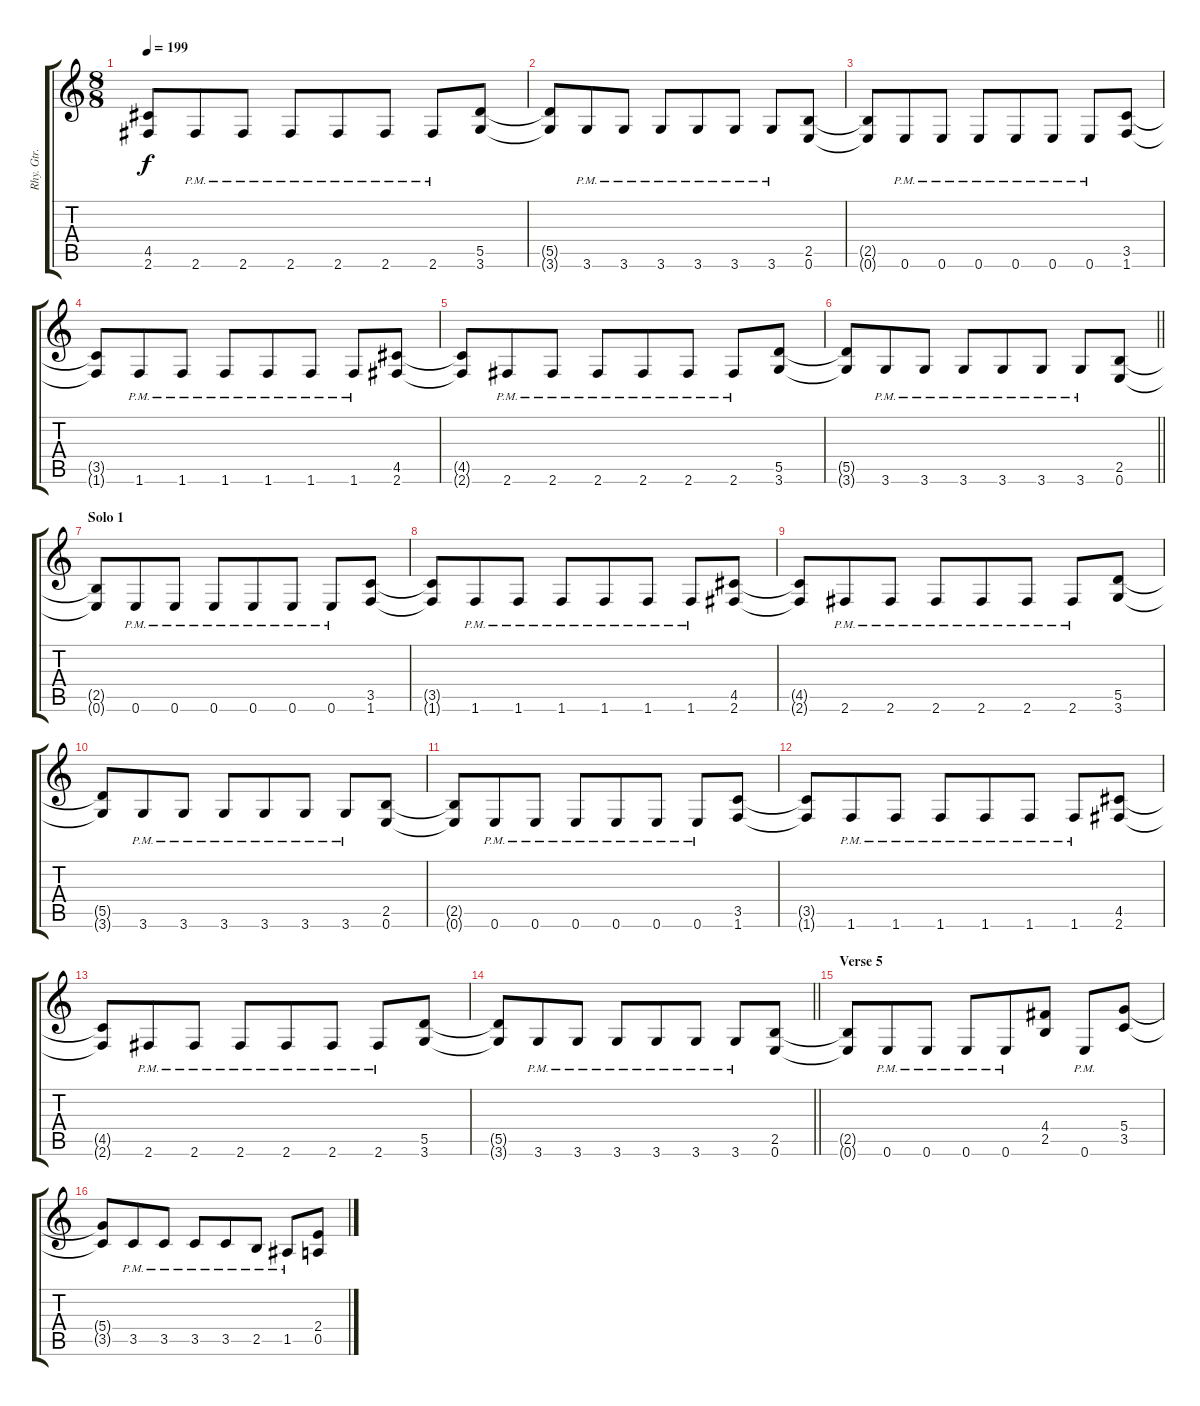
\track ("Rhy. Gtr. 1" "Rhy. Gtr. ") {instrument distortionguitar}
\staff {score tabs}
\tuning (E4 B3 G3 D3 A2 E2) {hide}
\ts (8 8)
\tempo 199
\clef g2
\ks c
(4.5{t} 2.6{t}).8{dy f} 2.6{pm}.8 2.6{pm}.8 2.6{pm}.8 2.6{pm}.8 2.6{pm}.8 2.6{pm}.8 (5.5 3.6).8 |
(5.5{t} 3.6{t}).8 3.6{pm}.8 3.6{pm}.8 3.6{pm}.8 3.6{pm}.8 3.6{pm}.8 3.6{pm}.8 (2.5 0.6).8 |
(2.5{t} 0.6{t}).8 0.6{pm}.8 0.6{pm}.8 0.6{pm}.8 0.6{pm}.8 0.6{pm}.8 0.6{pm}.8 (3.5 1.6).8 |
(3.5{t} 1.6{t}).8 1.6{pm}.8 1.6{pm}.8 1.6{pm}.8 1.6{pm}.8 1.6{pm}.8 1.6{pm}.8 (4.5 2.6).8 |
(4.5{t} 2.6{t}).8 2.6{pm}.8 2.6{pm}.8 2.6{pm}.8 2.6{pm}.8 2.6{pm}.8 2.6{pm}.8 (5.5 3.6).8 |
\barLineRight lightlight
(5.5{t} 3.6{t}).8 3.6{pm}.8 3.6{pm}.8 3.6{pm}.8 3.6{pm}.8 3.6{pm}.8 3.6{pm}.8 (2.5 0.6).8 |
\section ("" "Solo 1")
(2.5{t} 0.6{t}).8 0.6{pm}.8 0.6{pm}.8 0.6{pm}.8 0.6{pm}.8 0.6{pm}.8 0.6{pm}.8 (3.5 1.6).8 |
(3.5{t} 1.6{t}).8 1.6{pm}.8 1.6{pm}.8 1.6{pm}.8 1.6{pm}.8 1.6{pm}.8 1.6{pm}.8 (4.5 2.6).8 |
(4.5{t} 2.6{t}).8 2.6{pm}.8 2.6{pm}.8 2.6{pm}.8 2.6{pm}.8 2.6{pm}.8 2.6{pm}.8 (5.5 3.6).8 |
(5.5{t} 3.6{t}).8 3.6{pm}.8 3.6{pm}.8 3.6{pm}.8 3.6{pm}.8 3.6{pm}.8 3.6{pm}.8 (2.5 0.6).8 |
(2.5{t} 0.6{t}).8 0.6{pm}.8 0.6{pm}.8 0.6{pm}.8 0.6{pm}.8 0.6{pm}.8 0.6{pm}.8 (3.5 1.6).8 |
(3.5{t} 1.6{t}).8 1.6{pm}.8 1.6{pm}.8 1.6{pm}.8 1.6{pm}.8 1.6{pm}.8 1.6{pm}.8 (4.5 2.6).8 |
(4.5{t} 2.6{t}).8 2.6{pm}.8 2.6{pm}.8 2.6{pm}.8 2.6{pm}.8 2.6{pm}.8 2.6{pm}.8 (5.5 3.6).8 |
\barLineRight lightlight
(5.5{t} 3.6{t}).8 3.6{pm}.8 3.6{pm}.8 3.6{pm}.8 3.6{pm}.8 3.6{pm}.8 3.6{pm}.8 (2.5 0.6).8 |
\section ("" "Verse 5")
(2.5{t} 0.6{t}).8 0.6{pm}.8 0.6{pm}.8 0.6{pm}.8 0.6{pm}.8 (4.4 2.5).8 0.6{pm}.8 (5.4 3.5).8 |
(5.4{t} 3.5{t}).8 3.5{pm}.8 3.5{pm}.8 3.5{pm}.8 3.5{pm}.8 2.5{pm}.8 1.5{pm}.8 (2.4 0.5).8
